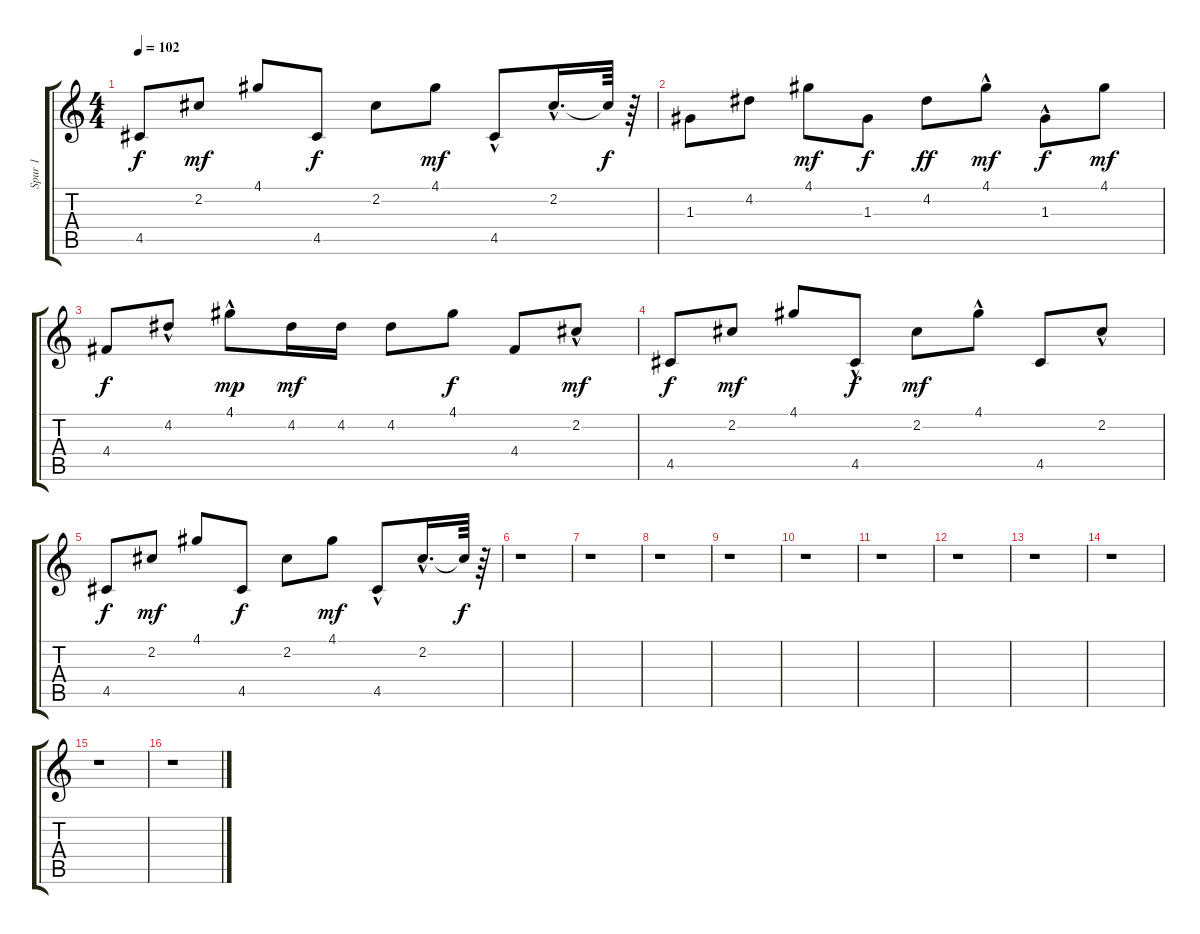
\track ("Spur 1" "Spur 1") {instrument electricguitarclean}
\staff {score tabs}
\tuning (E4 B3 G3 D3 A2 E2) {hide}
\ts (4 4)
\tempo 102
\clef g2
\ks c
4.5.8{dy f} 2.2.8{dy mf} 4.1.8 4.5.8{dy f} 2.2.8 4.1.8{dy mf} 4.5{hac}.8 2.2{hac}.16{d} 2.2{t}.64{dy f} r.64 |
1.3.8 4.2.8 4.1.8{dy mf} 1.3.8{dy f} 4.2.8{dy ff} 4.1{hac}.8{dy mf} 1.3{hac}.8{dy f} 4.1.8{dy mf} |
4.4.8{dy f} 4.2{hac}.8 4.1{hac}.8{dy mp} 4.2.16{dy mf} 4.2.16 4.2.8 4.1.8{dy f} 4.4.8 2.2{hac}.8{dy mf} |
4.5.8{dy f} 2.2.8{dy mf} 4.1.8 4.5{hac}.8{dy f} 2.2.8{dy mf} 4.1{hac}.8 4.5.8 2.2{hac}.8 |
4.5.8{dy f} 2.2.8{dy mf} 4.1.8 4.5.8{dy f} 2.2.8 4.1.8{dy mf} 4.5{hac}.8 2.2{hac}.16{d} 2.2{t}.64{dy f} r.64 |
r.1 |
r.1 |
r.1 |
r.1 |
r.1 |
r.1 |
r.1 |
r.1 |
r.1 |
r.1 |
r.1
